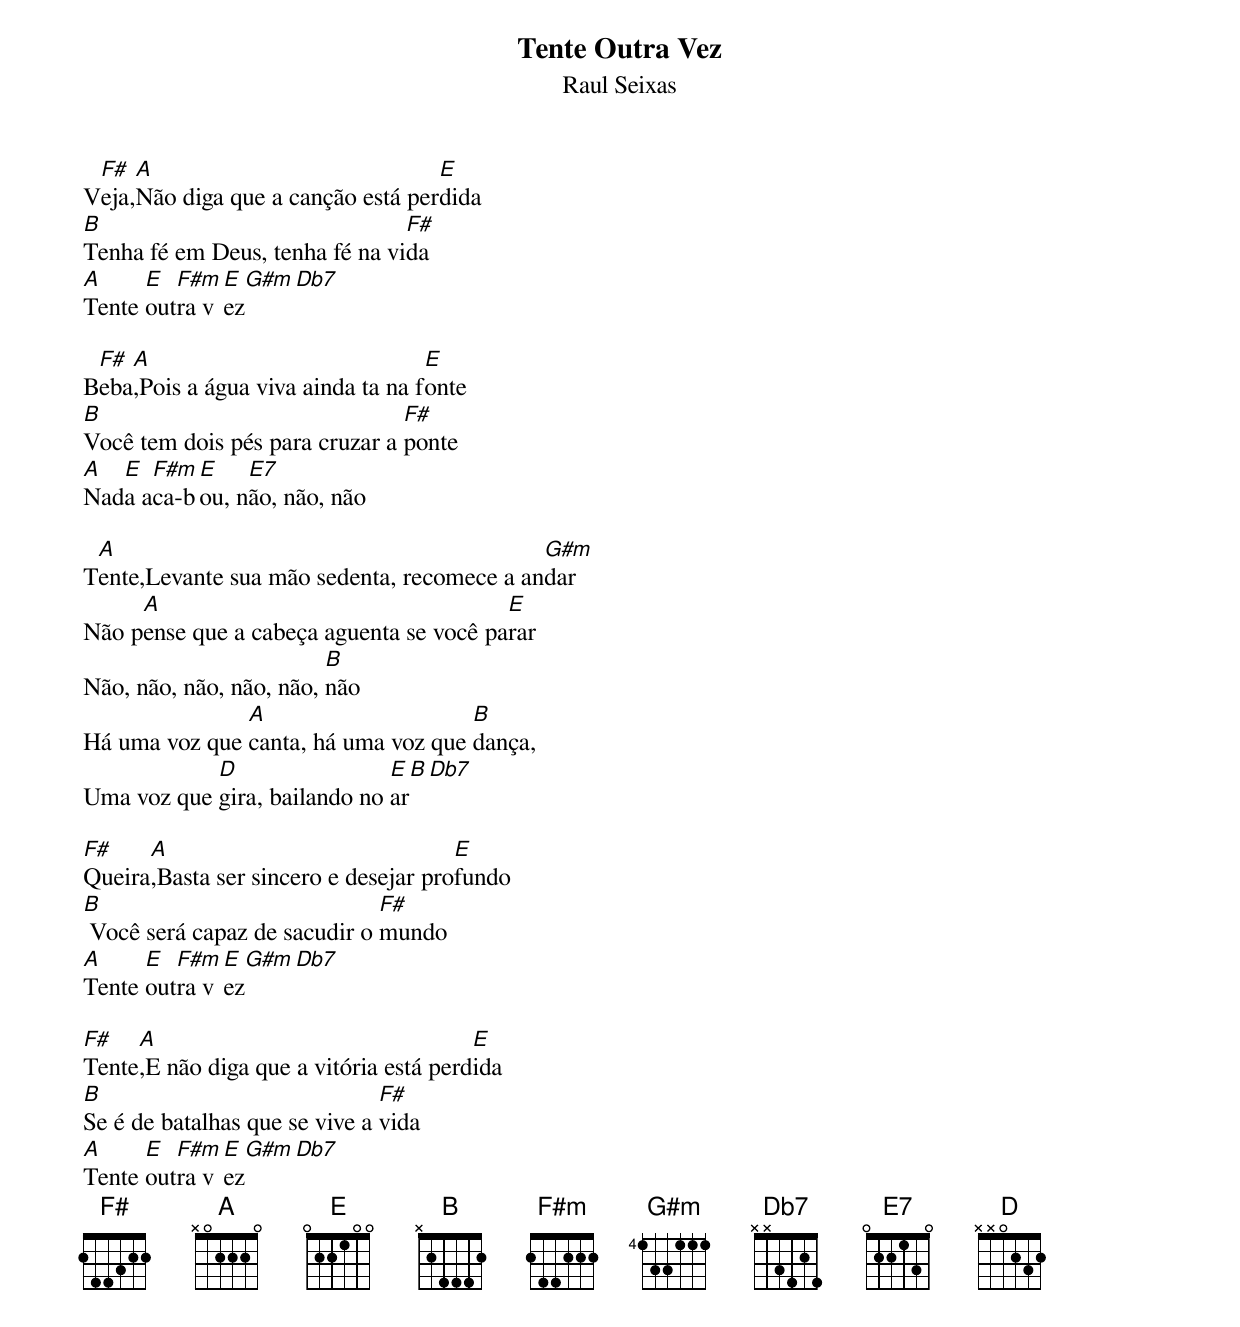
Tente Outra Vez
Raul Seixas

 F#  A                             E
Veja,Não diga que a canção está perdida
B                               F#
Tenha fé em Deus, tenha fé na vida
A     E  F#m E     G#m    Db7
Tente outra vez

 F# A                              E
Beba,Pois a água viva ainda ta na fonte
B                               F#
Você tem dois pés para cruzar a ponte
A  E  F#m E    E7
Nada aca-bou, não, não, não

 A                                          G#m
Tente,Levante sua mão sedenta, recomece a andar
     A                                   E
Não pense que a cabeça aguenta se você parar
                         B
Não, não, não, não, não, não
               A                     B
Há uma voz que canta, há uma voz que dança,
            D                 E   B  Db7
Uma voz que gira, bailando no ar

F#    A                               E
Queira,Basta ser sincero e desejar profundo
B                             F#
 Você será capaz de sacudir o mundo
A     E  F#m E   G#m Db7
Tente outra vez

F#   A                                  E
Tente,E não diga que a vitória está perdida
B                              F#
Se é de batalhas que se vive a vida
A     E  F#m E   G#m Db7
Tente outra vez
